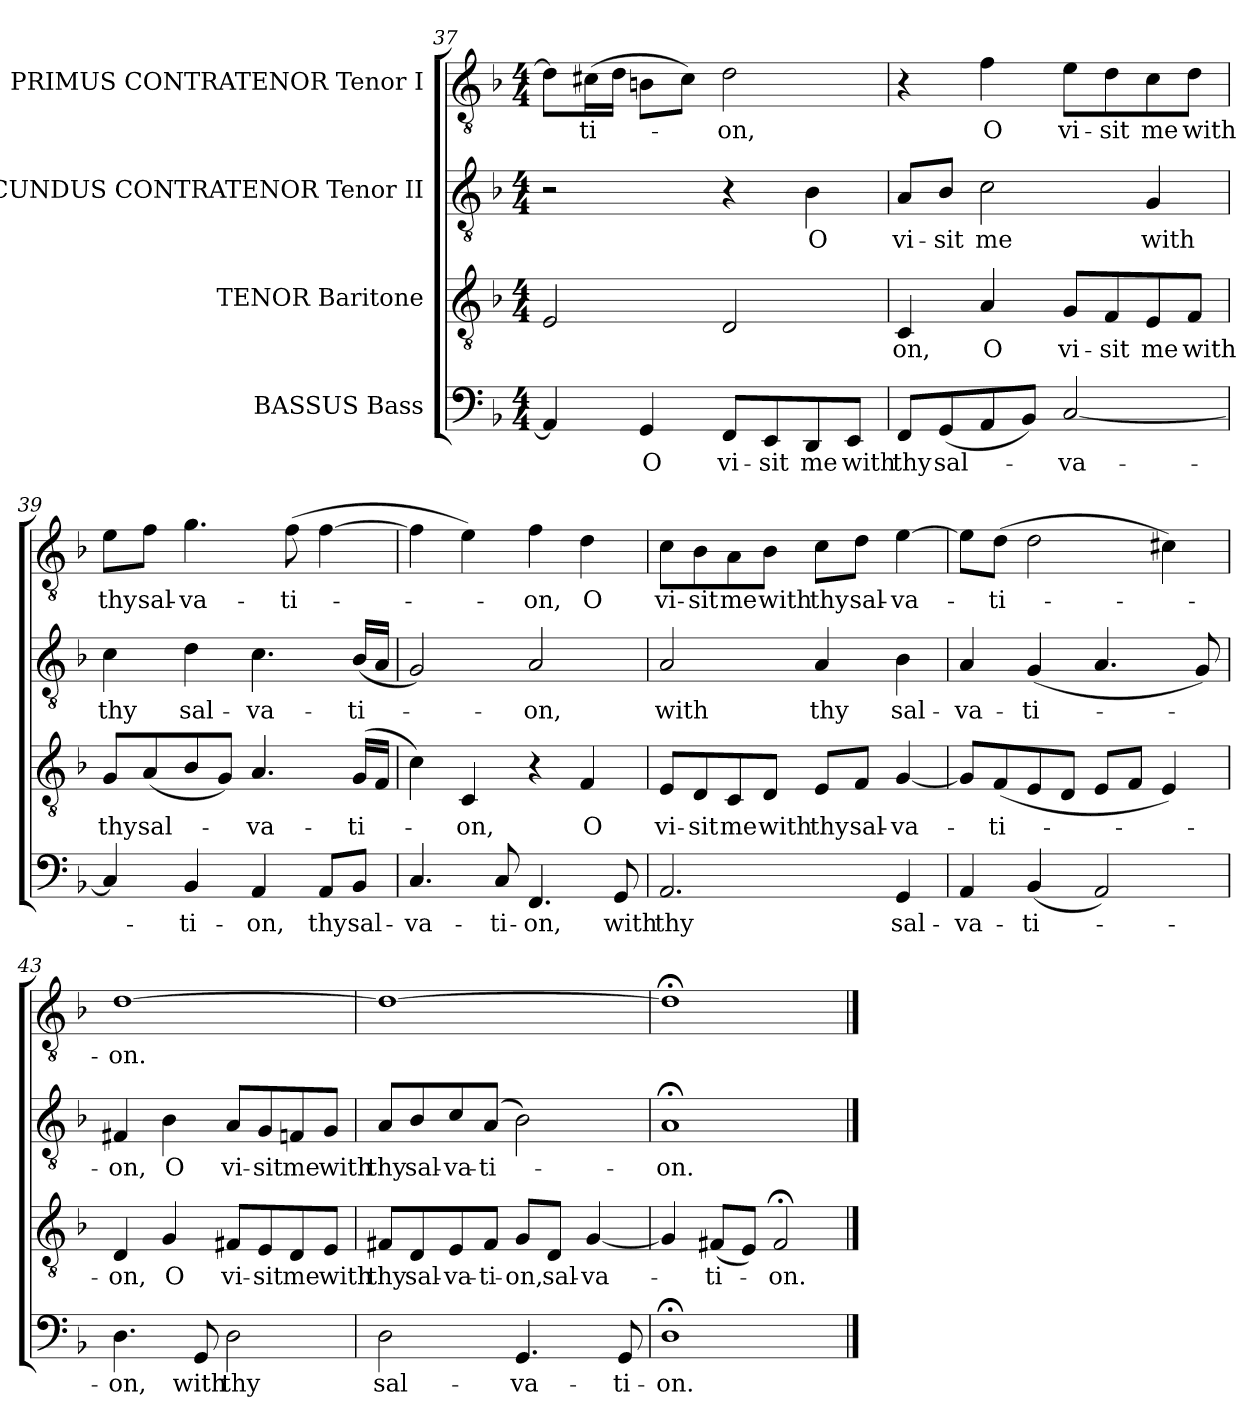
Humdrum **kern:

**kern	**text	**kern	**text	**kern	**text	**kern	**text
*part4	*part4	*part3	*part3	*part2	*part2	*part1	*part1
*staff4	*staff4	*staff3	*staff3	*staff2	*staff2	*staff1	*staff1
*I"BASSUS Bass	*	*I"TENOR Baritone	*	*I"SECUNDUS CONTRATENOR Tenor II	*	*I"PRIMUS CONTRATENOR Tenor I	*
*clefF4	*	*clefGv2	*	*clefGv2	*	*clefGv2	*
*k[b-]	*	*k[b-]	*	*k[b-]	*	*k[b-]	*
*d:	*	*d:	*	*d:	*	*d:	*
*M4/4	*	*M4/4	*	*M4/4	*	*M4/4	*
=37	=37	=37	=37	=37	=37	=37	=37
4AA/]	.	2E/	.	2r	.	8d\L]	.
!	!	!	!	!	!	!	!LO:LY:b
.	.	.	.	.	.	(>16c#X\L	-ti-
.	.	.	.	.	.	16d\JJ	.
!	!LO:LY:b	!	!	!	!	!	!
4GG/	O	.	.	.	.	8Bn\L	.
.	.	.	.	.	.	8c#\J)	.
!	!LO:LY:b	!	!	!	!	!	!LO:LY:b
8FF/L	vi-	2D/	.	4r	.	2d\	-on,
!	!LO:LY:b	!	!	!	!	!	!
8EE/	-sit	.	.	.	.	.	.
!	!LO:LY:b	!	!	!	!LO:LY:b	!	!
8DD/	me	.	.	4B-i\	O	.	.
!	!LO:LY:b	!	!	!	!	!	!
8EE/J	with	.	.	.	.	.	.
!!LO:LB:g=z
=38	=38	=38	=38	=38	=38	=38	=38
!	!LO:LY:b	!	!LO:LY:b	!	!LO:LY:b	!	!
8FF/L	thy	4C/	-on,	8A/L	vi-	4r	.
!	!LO:LY:b	!	!	!	!LO:LY:b	!	!
(<8GG/	sal-	.	.	8B-/J	-sit	.	.
!	!	!	!LO:LY:b	!	!LO:LY:b	!	!LO:LY:b
8AA/	.	4A/	O	2c\	me	4f\	O
8BB-/J)	.	.	.	.	.	.	.
!	!LO:LY:b	!	!LO:LY:b	!	!	!	!LO:LY:b
[2C/	-va-	8G/L	vi-	.	.	8e\L	vi-
!	!	!	!LO:LY:b	!	!	!	!LO:LY:b
.	.	8F/	-sit	.	.	8d\	-sit
!	!	!	!LO:LY:b	!	!LO:LY:b	!	!LO:LY:b
.	.	8E/	me	4G/	with	8c\	me
!	!	!	!LO:LY:b	!	!	!	!LO:LY:b
.	.	8F/J	with	.	.	8d\J	with
=39	=39	=39	=39	=39	=39	=39	=39
!	!	!	!LO:LY:b	!	!LO:LY:b	!	!LO:LY:b
4C/]	.	8G/L	thy	4c\	thy	8e\L	thy
!	!	!	!LO:LY:b	!	!	!	!LO:LY:b
.	.	(<8A/	sal-	.	.	8f\J	sal-
!	!LO:LY:b	!	!	!	!LO:LY:b	!	!LO:LY:b
4BB-/	-ti-	8B-/	.	4d\	sal-	4.g\	-va-
.	.	8G/J)	.	.	.	.	.
!	!LO:LY:b	!	!LO:LY:b	!	!LO:LY:b	!	!
4AA/	-on,	4.A/	-va-	4.c\	-va-	.	.
!	!	!	!	!	!	!	!LO:LY:b
.	.	.	.	.	.	(>8f\	-ti-
!	!LO:LY:b	!	!	!	!	!	!
8AA/L	thy	.	.	.	.	[4f\	.
!	!LO:LY:b	!	!LO:LY:b	!	!LO:LY:b	!	!
8BB-/J	sal-	(>16G/LL	-ti-	(<16B-/LL	-ti-	.	.
.	.	16F/JJ	.	16A/JJ	.	.	.
=40	=40	=40	=40	=40	=40	=40	=40
!	!LO:LY:b	!	!	!	!	!	!
4.C/	-va-	4c\)	.	2G/)	.	4f\]	.
!	!	!	!LO:LY:b	!	!	!	!
.	.	4C/	-on,	.	.	4e\)	.
!	!LO:LY:b	!	!	!	!	!	!
8C/	-ti-	.	.	.	.	.	.
!	!LO:LY:b	!	!	!	!LO:LY:b	!	!LO:LY:b
4.FF/	-on,	4r	.	2A/	-on,	4f\	-on,
!	!	!	!LO:LY:b	!	!	!	!LO:LY:b
.	.	4F/	O	.	.	4d\	O
!	!LO:LY:b	!	!	!	!	!	!
8GG/	with	.	.	.	.	.	.
=41	=41	=41	=41	=41	=41	=41	=41
!	!LO:LY:b	!	!LO:LY:b	!	!LO:LY:b	!	!LO:LY:b
2.AA/	thy	8E/L	vi-	2A/	with	8c\L	vi-
!	!	!	!LO:LY:b	!	!	!	!LO:LY:b
.	.	8D/	-sit	.	.	8B-\	-sit
!	!	!	!LO:LY:b	!	!	!	!LO:LY:b
.	.	8C/	me	.	.	8A\	me
!	!	!	!LO:LY:b	!	!	!	!LO:LY:b
.	.	8D/J	with	.	.	8B-\J	with
!	!	!	!LO:LY:b	!	!LO:LY:b	!	!LO:LY:b
.	.	8E/L	thy	4A/	thy	8c\L	thy
!	!	!	!LO:LY:b	!	!	!	!LO:LY:b
.	.	8F/J	sal-	.	.	8d\J	sal-
!	!LO:LY:b	!	!LO:LY:b	!	!LO:LY:b	!	!LO:LY:b
4GG/	sal-	[4G/	-va-	4B-\	sal-	[4e\	-va-
!!LO:LB:g=z
=42	=42	=42	=42	=42	=42	=42	=42
!	!LO:LY:b	!	!	!	!LO:LY:b	!	!
4AA/	-va-	8G/L]	.	4A/	-va-	8e\L]	.
!	!	!	!LO:LY:b	!	!	!	!LO:LY:b
.	.	(<8F/	-ti-	.	.	(>8d\J	-ti-
!	!LO:LY:b	!	!	!	!LO:LY:b	!	!
(<4BB-/	-ti-	8E/	.	(<4G/	-ti-	2d\	.
.	.	8D/J	.	.	.	.	.
2AA/)	.	8E/L	.	4.A/	.	.	.
.	.	8F/J	.	.	.	.	.
.	.	4E/)	.	.	.	4c#X\)	.
.	.	.	.	8G/)	.	.	.
=43	=43	=43	=43	=43	=43	=43	=43
!	!LO:LY:b	!	!LO:LY:b	!	!LO:LY:b	!	!LO:LY:b
4.D\	-on,	4D/	-on,	4F#X/	-on,	[1d	-on.
!	!	!	!LO:LY:b	!	!LO:LY:b	!	!
.	.	4G/	O	4B-\	O	.	.
!	!LO:LY:b	!	!	!	!	!	!
8GG/	with	.	.	.	.	.	.
!	!LO:LY:b	!	!LO:LY:b	!	!LO:LY:b	!	!
2D\	thy	8F#X/L	vi-	8A/L	vi-	.	.
!	!	!	!LO:LY:b	!	!LO:LY:b	!	!
.	.	8E/	-sit	8G/	-sit	.	.
!	!	!	!LO:LY:b	!	!LO:LY:b	!	!
.	.	8D/	me	8Fn/	me	.	.
!	!	!	!LO:LY:b	!	!LO:LY:b	!	!
.	.	8E/J	with	8G/J	with	.	.
=44	=44	=44	=44	=44	=44	=44	=44
!	!LO:LY:b	!	!LO:LY:b	!	!LO:LY:b	!	!
2D\	sal-	8F#X/L	thy	8A/L	thy	1d_	.
!	!	!	!LO:LY:b	!	!LO:LY:b	!	!
.	.	8D/	sal-	8B-/	sal-	.	.
!	!	!	!LO:LY:b	!	!LO:LY:b	!	!
.	.	8E/	-va-	8c/	-va-	.	.
!	!	!	!LO:LY:b	!	!LO:LY:b	!	!
.	.	8F#/J	-ti-	(>8A/J	-ti-	.	.
!	!LO:LY:b	!	!LO:LY:b	!	!	!	!
4.GG/	-va-	8G/L	-on,	2B-\)	.	.	.
!	!	!	!LO:LY:b	!	!	!	!
.	.	8D/J	sal-	.	.	.	.
!	!	!	!LO:LY:b	!	!	!	!
.	.	[4G/	-va-	.	.	.	.
!	!LO:LY:b	!	!	!	!	!	!
8GG/	-ti-	.	.	.	.	.	.
=45	=45	=45	=45	=45	=45	=45	=45
!	!LO:LY:b	!	!	!	!LO:LY:b	!	!
1D;<	-on.	4G/]	.	1A;<	-on.	1d;<]	.
!	!	!	!LO:LY:b	!	!	!	!
.	.	(<8F#X/L	-ti-	.	.	.	.
.	.	8E/J)	.	.	.	.	.
!	!	!	!LO:LY:b	!	!	!	!
.	.	2F#;</	-on.	.	.	.	.
==	==	==	==	==	==	==	==
*-	*-	*-	*-	*-	*-	*-	*-
